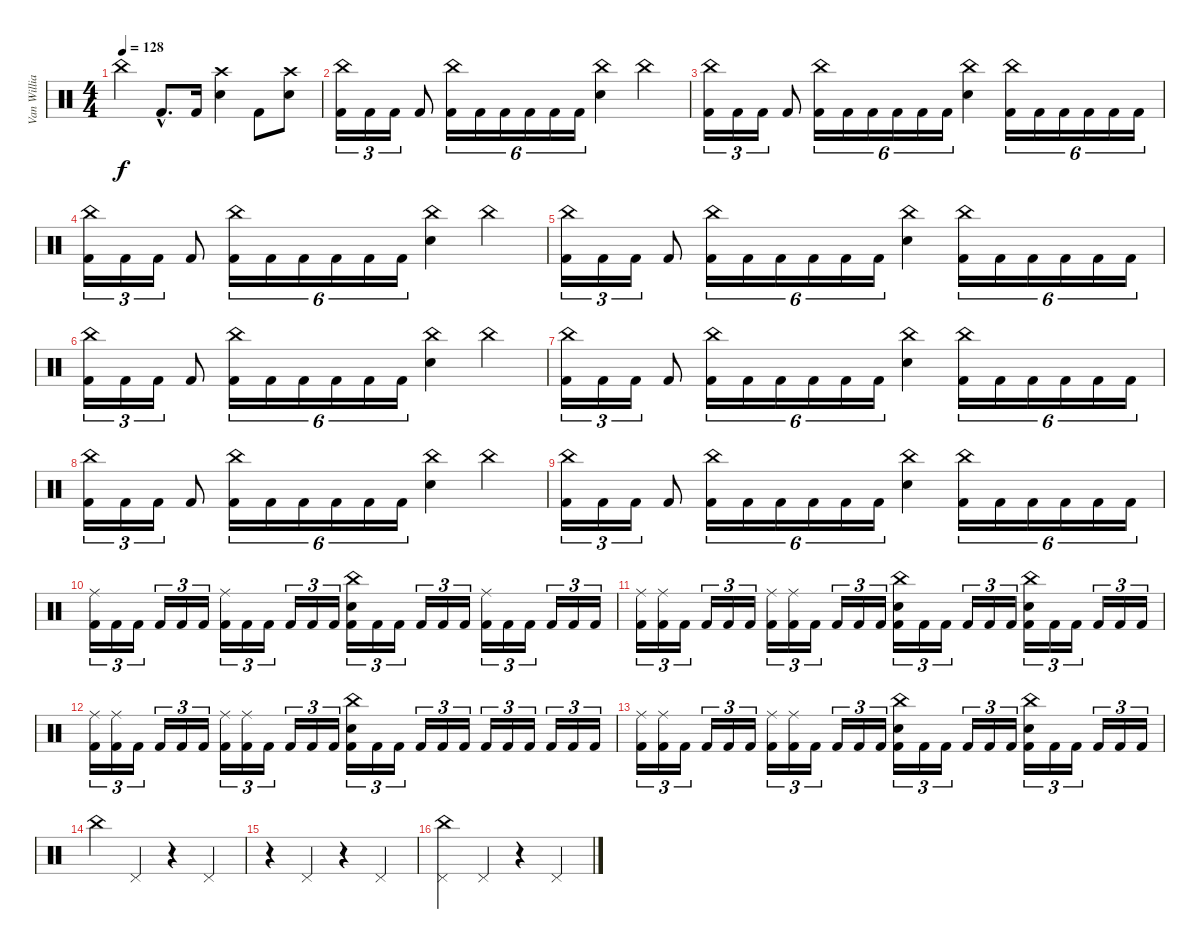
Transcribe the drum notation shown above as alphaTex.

\track ("Van Williams" "Van Willia") {instrument percussion}
\staff {score}
\articulation defaults
\ts (4 4)
\tempo 128
\clef neutral
\ks c "China (hit)".4{dy f} "Kick (hit) 2"{hac}.8{d} "Kick (hit) 2".16
("Crash high (hit)" "Electric Snare (hit)").4 "Kick (hit) 2".8 ("Crash high (hit)" "Electric Snare (hit)").8 |
("China (hit)" "Kick (hit) 2").16{tu (3 2)} "Kick (hit) 2".16{tu (3 2)} "Kick (hit) 2".16{tu (3 2)} "Kick (hit) 2".8 ("China (hit)" "Kick (hit) 2").16{tu (6 4)} "Kick (hit) 2".16{tu (6 4)} "Kick (hit) 2".16{tu (6 4)} "Kick (hit) 2".16{tu (6 4)} "Kick (hit) 2".16{tu (6 4)} "Kick (hit) 2".16{tu (6 4)} ("China (hit)" "Electric Snare (hit)").4 "China (hit)".4 |
("China (hit)" "Kick (hit) 2").16{tu (3 2)} "Kick (hit) 2".16{tu (3 2)} "Kick (hit) 2".16{tu (3 2)} "Kick (hit) 2".8 ("China (hit)" "Kick (hit) 2").16{tu (6 4)} "Kick (hit) 2".16{tu (6 4)} "Kick (hit) 2".16{tu (6 4)} "Kick (hit) 2".16{tu (6 4)} "Kick (hit) 2".16{tu (6 4)} "Kick (hit) 2".16{tu (6 4)} ("China (hit)" "Electric Snare (hit)").4 ("China (hit)" "Kick (hit) 2").16{tu (6 4)} "Kick (hit) 2".16{tu (6 4)} "Kick (hit) 2".16{tu (6 4)} "Kick (hit) 2".16{tu (6 4)} "Kick (hit) 2".16{tu (6 4)} "Kick (hit) 2".16{tu (6 4)} |
("China (hit)" "Kick (hit) 2").16{tu (3 2)} "Kick (hit) 2".16{tu (3 2)} "Kick (hit) 2".16{tu (3 2)} "Kick (hit) 2".8 ("China (hit)" "Kick (hit) 2").16{tu (6 4)} "Kick (hit) 2".16{tu (6 4)} "Kick (hit) 2".16{tu (6 4)} "Kick (hit) 2".16{tu (6 4)} "Kick (hit) 2".16{tu (6 4)} "Kick (hit) 2".16{tu (6 4)} ("China (hit)" "Electric Snare (hit)").4 "China (hit)".4 |
("China (hit)" "Kick (hit) 2").16{tu (3 2)} "Kick (hit) 2".16{tu (3 2)} "Kick (hit) 2".16{tu (3 2)} "Kick (hit) 2".8 ("China (hit)" "Kick (hit) 2").16{tu (6 4)} "Kick (hit) 2".16{tu (6 4)} "Kick (hit) 2".16{tu (6 4)} "Kick (hit) 2".16{tu (6 4)} "Kick (hit) 2".16{tu (6 4)} "Kick (hit) 2".16{tu (6 4)} ("China (hit)" "Electric Snare (hit)").4 ("China (hit)" "Kick (hit) 2").16{tu (6 4)} "Kick (hit) 2".16{tu (6 4)} "Kick (hit) 2".16{tu (6 4)} "Kick (hit) 2".16{tu (6 4)} "Kick (hit) 2".16{tu (6 4)} "Kick (hit) 2".16{tu (6 4)} |
("China (hit)" "Kick (hit) 2").16{tu (3 2)} "Kick (hit) 2".16{tu (3 2)} "Kick (hit) 2".16{tu (3 2)} "Kick (hit) 2".8 ("China (hit)" "Kick (hit) 2").16{tu (6 4)} "Kick (hit) 2".16{tu (6 4)} "Kick (hit) 2".16{tu (6 4)} "Kick (hit) 2".16{tu (6 4)} "Kick (hit) 2".16{tu (6 4)} "Kick (hit) 2".16{tu (6 4)} ("China (hit)" "Electric Snare (hit)").4 "China (hit)".4 |
("China (hit)" "Kick (hit) 2").16{tu (3 2)} "Kick (hit) 2".16{tu (3 2)} "Kick (hit) 2".16{tu (3 2)} "Kick (hit) 2".8 ("China (hit)" "Kick (hit) 2").16{tu (6 4)} "Kick (hit) 2".16{tu (6 4)} "Kick (hit) 2".16{tu (6 4)} "Kick (hit) 2".16{tu (6 4)} "Kick (hit) 2".16{tu (6 4)} "Kick (hit) 2".16{tu (6 4)} ("China (hit)" "Electric Snare (hit)").4 ("China (hit)" "Kick (hit) 2").16{tu (6 4)} "Kick (hit) 2".16{tu (6 4)} "Kick (hit) 2".16{tu (6 4)} "Kick (hit) 2".16{tu (6 4)} "Kick (hit) 2".16{tu (6 4)} "Kick (hit) 2".16{tu (6 4)} |
("China (hit)" "Kick (hit) 2").16{tu (3 2)} "Kick (hit) 2".16{tu (3 2)} "Kick (hit) 2".16{tu (3 2)} "Kick (hit) 2".8 ("China (hit)" "Kick (hit) 2").16{tu (6 4)} "Kick (hit) 2".16{tu (6 4)} "Kick (hit) 2".16{tu (6 4)} "Kick (hit) 2".16{tu (6 4)} "Kick (hit) 2".16{tu (6 4)} "Kick (hit) 2".16{tu (6 4)} ("China (hit)" "Electric Snare (hit)").4 "China (hit)".4 |
("China (hit)" "Kick (hit) 2").16{tu (3 2)} "Kick (hit) 2".16{tu (3 2)} "Kick (hit) 2".16{tu (3 2)} "Kick (hit) 2".8 ("China (hit)" "Kick (hit) 2").16{tu (6 4)} "Kick (hit) 2".16{tu (6 4)} "Kick (hit) 2".16{tu (6 4)} "Kick (hit) 2".16{tu (6 4)} "Kick (hit) 2".16{tu (6 4)} "Kick (hit) 2".16{tu (6 4)} ("China (hit)" "Electric Snare (hit)").4 ("China (hit)" "Kick (hit) 2").16{tu (6 4)} "Kick (hit) 2".16{tu (6 4)} "Kick (hit) 2".16{tu (6 4)} "Kick (hit) 2".16{tu (6 4)} "Kick (hit) 2".16{tu (6 4)} "Kick (hit) 2".16{tu (6 4)} |
("Ride (middle)" "Kick (hit) 2").16{tu (3 2)} "Kick (hit) 2".16{tu (3 2)} "Kick (hit) 2".16{tu (3 2)} "Kick (hit) 2".16{tu (3 2)} "Kick (hit) 2".16{tu (3 2)} "Kick (hit) 2".16{tu (3 2)} ("Ride (middle)" "Kick (hit) 2").16{tu (3 2)} "Kick (hit) 2".16{tu (3 2)} "Kick (hit) 2".16{tu (3 2)} "Kick (hit) 2".16{tu (3 2)} "Kick (hit) 2".16{tu (3 2)} "Kick (hit) 2".16{tu (3 2)} ("China (hit)" "Electric Snare (hit)" "Kick (hit) 2").16{tu (3 2)} "Kick (hit) 2".16{tu (3 2)} "Kick (hit) 2".16{tu (3 2)} "Kick (hit) 2".16{tu (3 2)} "Kick (hit) 2".16{tu (3 2)} "Kick (hit) 2".16{tu (3 2)} ("Ride (middle)" "Kick (hit) 2").16{tu (3 2)} "Kick (hit) 2".16{tu (3 2)} "Kick (hit) 2".16{tu (3 2)} "Kick (hit) 2".16{tu (3 2)} "Kick (hit) 2".16{tu (3 2)} "Kick (hit) 2".16{tu (3 2)} |
("Ride (middle)" "Kick (hit) 2").16{tu (3 2)} ("Ride (middle)" "Kick (hit) 2").16{tu (3 2)} "Kick (hit) 2".16{tu (3 2)} "Kick (hit) 2".16{tu (3 2)} "Kick (hit) 2".16{tu (3 2)} "Kick (hit) 2".16{tu (3 2)} ("Ride (middle)" "Kick (hit) 2").16{tu (3 2)} ("Ride (middle)" "Kick (hit) 2").16{tu (3 2)} "Kick (hit) 2".16{tu (3 2)} "Kick (hit) 2".16{tu (3 2)} "Kick (hit) 2".16{tu (3 2)} "Kick (hit) 2".16{tu (3 2)} ("China (hit)" "Electric Snare (hit)" "Kick (hit) 2").16{tu (3 2)} "Kick (hit) 2".16{tu (3 2)} "Kick (hit) 2".16{tu (3 2)} "Kick (hit) 2".16{tu (3 2)} "Kick (hit) 2".16{tu (3 2)} "Kick (hit) 2".16{tu (3 2)} ("China (hit)" "Electric Snare (hit)" "Kick (hit) 2").16{tu (3 2)} "Kick (hit) 2".16{tu (3 2)} "Kick (hit) 2".16{tu (3 2)} "Kick (hit) 2".16{tu (3 2)} "Kick (hit) 2".16{tu (3 2)} "Kick (hit) 2".16{tu (3 2)} |
("Ride (middle)" "Kick (hit) 2").16{tu (3 2)} ("Ride (middle)" "Kick (hit) 2").16{tu (3 2)} "Kick (hit) 2".16{tu (3 2)} "Kick (hit) 2".16{tu (3 2)} "Kick (hit) 2".16{tu (3 2)} "Kick (hit) 2".16{tu (3 2)} ("Ride (middle)" "Kick (hit) 2").16{tu (3 2)} ("Ride (middle)" "Kick (hit) 2").16{tu (3 2)} "Kick (hit) 2".16{tu (3 2)} "Kick (hit) 2".16{tu (3 2)} "Kick (hit) 2".16{tu (3 2)} "Kick (hit) 2".16{tu (3 2)} ("China (hit)" "Electric Snare (hit)" "Kick (hit) 2").16{tu (3 2)} "Kick (hit) 2".16{tu (3 2)} "Kick (hit) 2".16{tu (3 2)} "Kick (hit) 2".16{tu (3 2)} "Kick (hit) 2".16{tu (3 2)} "Kick (hit) 2".16{tu (3 2)} "Kick (hit) 2".16{tu (3 2)} "Kick (hit) 2".16{tu (3 2)} "Kick (hit) 2".16{tu (3 2)} "Kick (hit) 2".16{tu (3 2)} "Kick (hit) 2".16{tu (3 2)} "Kick (hit) 2".16{tu (3 2)} |
("Ride (middle)" "Kick (hit) 2").16{tu (3 2)} ("Ride (middle)" "Kick (hit) 2").16{tu (3 2)} "Kick (hit) 2".16{tu (3 2)} "Kick (hit) 2".16{tu (3 2)} "Kick (hit) 2".16{tu (3 2)} "Kick (hit) 2".16{tu (3 2)} ("Ride (middle)" "Kick (hit) 2").16{tu (3 2)} ("Ride (middle)" "Kick (hit) 2").16{tu (3 2)} "Kick (hit) 2".16{tu (3 2)} "Kick (hit) 2".16{tu (3 2)} "Kick (hit) 2".16{tu (3 2)} "Kick (hit) 2".16{tu (3 2)} ("China (hit)" "Electric Snare (hit)" "Kick (hit) 2").16{tu (3 2)} "Kick (hit) 2".16{tu (3 2)} "Kick (hit) 2".16{tu (3 2)} "Kick (hit) 2".16{tu (3 2)} "Kick (hit) 2".16{tu (3 2)} "Kick (hit) 2".16{tu (3 2)} ("China (hit)" "Electric Snare (hit)" "Kick (hit) 2").16{tu (3 2)} "Kick (hit) 2".16{tu (3 2)} "Kick (hit) 2".16{tu (3 2)} "Kick (hit) 2".16{tu (3 2)} "Kick (hit) 2".16{tu (3 2)} "Kick (hit) 2".16{tu (3 2)} |
"China (hit)".4 "Pedal Hi-Hat (hit)".4 r.4 "Pedal Hi-Hat (hit)".4 |
r.4 "Pedal Hi-Hat (hit)".4 r.4 "Pedal Hi-Hat (hit)".4 |
("China (hit)" "Pedal Hi-Hat (hit)").4 "Pedal Hi-Hat (hit)".4 r.4 "Pedal Hi-Hat (hit)".4
